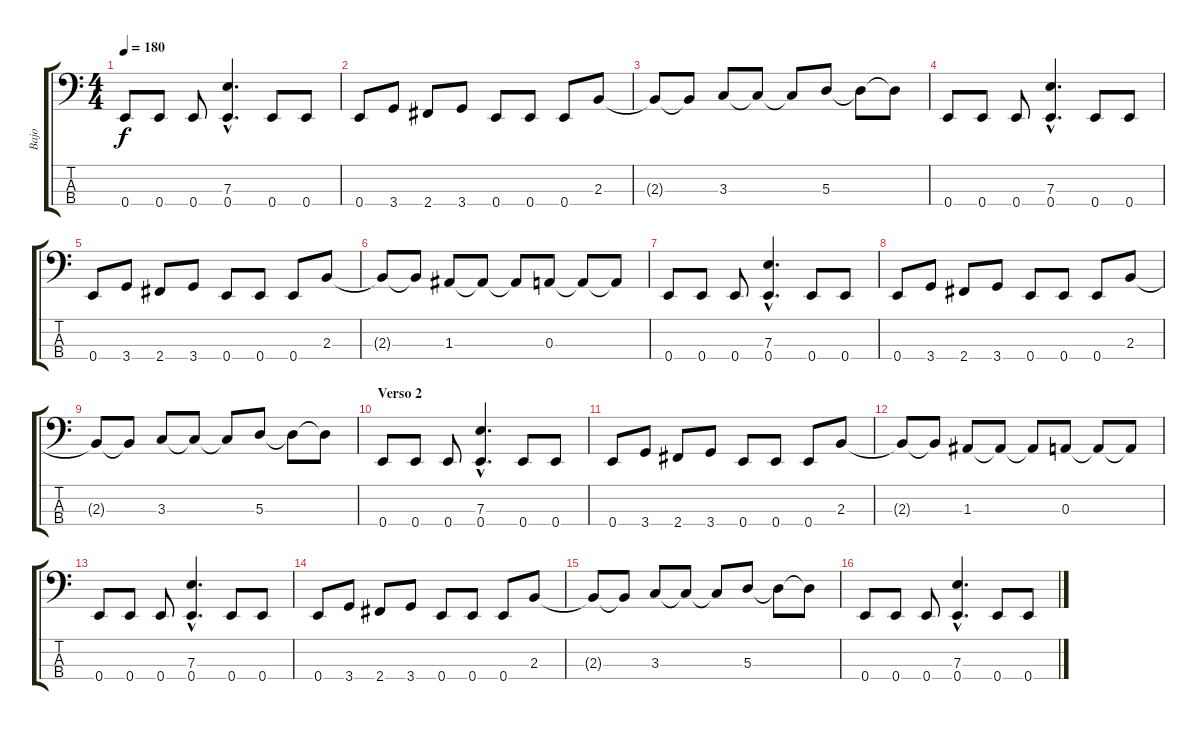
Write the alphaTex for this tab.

\track ("Bajo" "Bajo") {instrument electricbassfinger}
\staff {score tabs}
\tuning (G2 D2 A1 E1) {hide}
\ts (4 4)
\tempo 180
\clef f4
\ks c
0.4.8{dy f} 0.4.8 0.4.8 (7.3{hac} 0.4{hac}).4{d} 0.4.8 0.4.8 |
0.4.8 3.4.8 2.4.8 3.4.8 0.4.8 0.4.8 0.4.8 2.3.8 |
2.3{t}.8 2.3{t}.8 3.3.8 3.3{t}.8 3.3{t}.8 5.3.8 5.3{t}.8 5.3{t}.8 |
0.4.8 0.4.8 0.4.8 (7.3{hac} 0.4{hac}).4{d} 0.4.8 0.4.8 |
0.4.8 3.4.8 2.4.8 3.4.8 0.4.8 0.4.8 0.4.8 2.3.8 |
2.3{t}.8 2.3{t}.8 1.3.8 1.3{t}.8 1.3{t}.8 0.3.8 0.3{t}.8 0.3{t}.8 |
0.4.8 0.4.8 0.4.8 (7.3{hac} 0.4{hac}).4{d} 0.4.8 0.4.8 |
0.4.8 3.4.8 2.4.8 3.4.8 0.4.8 0.4.8 0.4.8 2.3.8 |
2.3{t}.8 2.3{t}.8 3.3.8 3.3{t}.8 3.3{t}.8 5.3.8 5.3{t}.8 5.3{t}.8 |
\section ("" "Verso 2")
0.4.8 0.4.8 0.4.8 (7.3{hac} 0.4{hac}).4{d} 0.4.8 0.4.8 |
0.4.8 3.4.8 2.4.8 3.4.8 0.4.8 0.4.8 0.4.8 2.3.8 |
2.3{t}.8 2.3{t}.8 1.3.8 1.3{t}.8 1.3{t}.8 0.3.8 0.3{t}.8 0.3{t}.8 |
0.4.8 0.4.8 0.4.8 (7.3{hac} 0.4{hac}).4{d} 0.4.8 0.4.8 |
0.4.8 3.4.8 2.4.8 3.4.8 0.4.8 0.4.8 0.4.8 2.3.8 |
2.3{t}.8 2.3{t}.8 3.3.8 3.3{t}.8 3.3{t}.8 5.3.8 5.3{t}.8 5.3{t}.8 |
0.4.8 0.4.8 0.4.8 (7.3{hac} 0.4{hac}).4{d} 0.4.8 0.4.8
